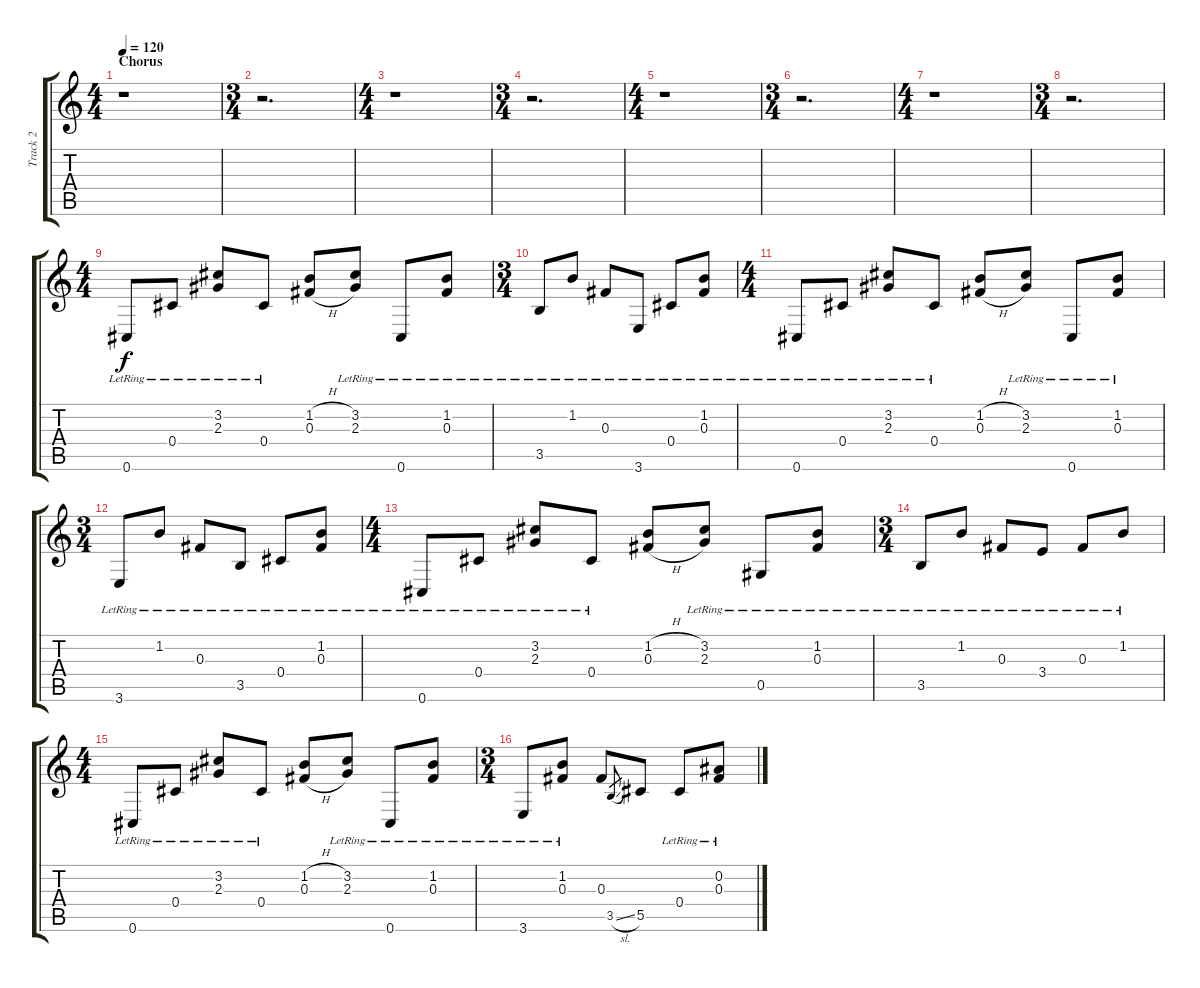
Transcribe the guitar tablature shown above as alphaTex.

\track ("Track 2" "Track 2") {instrument acousticguitarsteel}
\staff {score tabs}
\tuning (Eb4 Bb3 Gb3 Db3 Ab2 Db2) {hide}
\ts (4 4)
\section ("" "Chorus")
\tempo 120
\clef g2
\ks c
r.1{dy f instrument acousticguitarsteel} |
\ts (3 4)
r.2{d} |
\ts (4 4)
r.1 |
\ts (3 4)
r.2{d} |
\ts (4 4)
r.1 |
\ts (3 4)
r.2{d} |
\ts (4 4)
r.1 |
\ts (3 4)
r.2{d} |
\ts (4 4)
0.6{lr}.8 0.4{lr}.8 (3.2{lr} 2.3{lr}).8 0.4{lr}.8 (1.2{h} 0.3{h}).8 (3.2{lr} 2.3{lr}).8 0.6{lr}.8 (1.2{lr} 0.3{lr}).8 |
\ts (3 4)
3.5{lr}.8 1.2{lr}.8 0.3{lr}.8 3.6{lr}.8 0.4{lr}.8 (1.2{lr} 0.3{lr}).8 |
\ts (4 4)
0.6{lr}.8 0.4{lr}.8 (3.2{lr} 2.3{lr}).8 0.4{lr}.8 (1.2{h} 0.3{h}).8 (3.2{lr} 2.3{lr}).8 0.6{lr}.8 (1.2{lr} 0.3{lr}).8 |
\ts (3 4)
3.6{lr}.8 1.2{lr}.8 0.3{lr}.8 3.5{lr}.8 0.4{lr}.8 (1.2{lr} 0.3{lr}).8 |
\ts (4 4)
0.6{lr}.8 0.4{lr}.8 (3.2{lr} 2.3{lr}).8 0.4{lr}.8 (1.2{h} 0.3{h}).8 (3.2{lr} 2.3{lr}).8 0.5{lr}.8 (1.2{lr} 0.3{lr}).8 |
\ts (3 4)
3.5{lr}.8 1.2{lr}.8 0.3{lr}.8 3.4{lr}.8 0.3{lr}.8 1.2{lr}.8 |
\ts (4 4)
0.6{lr}.8 0.4{lr}.8 (3.2{lr} 2.3{lr}).8 0.4{lr}.8 (1.2{h} 0.3{h}).8 (3.2{lr} 2.3{lr}).8 0.6{lr}.8 (1.2{lr} 0.3{lr}).8 |
\ts (3 4)
3.6{lr}.8 (1.2{lr} 0.3{lr}).8 0.3.8 3.5{sl}.8{gr} 5.5.8 0.4{lr}.8 (0.2{lr} 0.3{lr}).8
